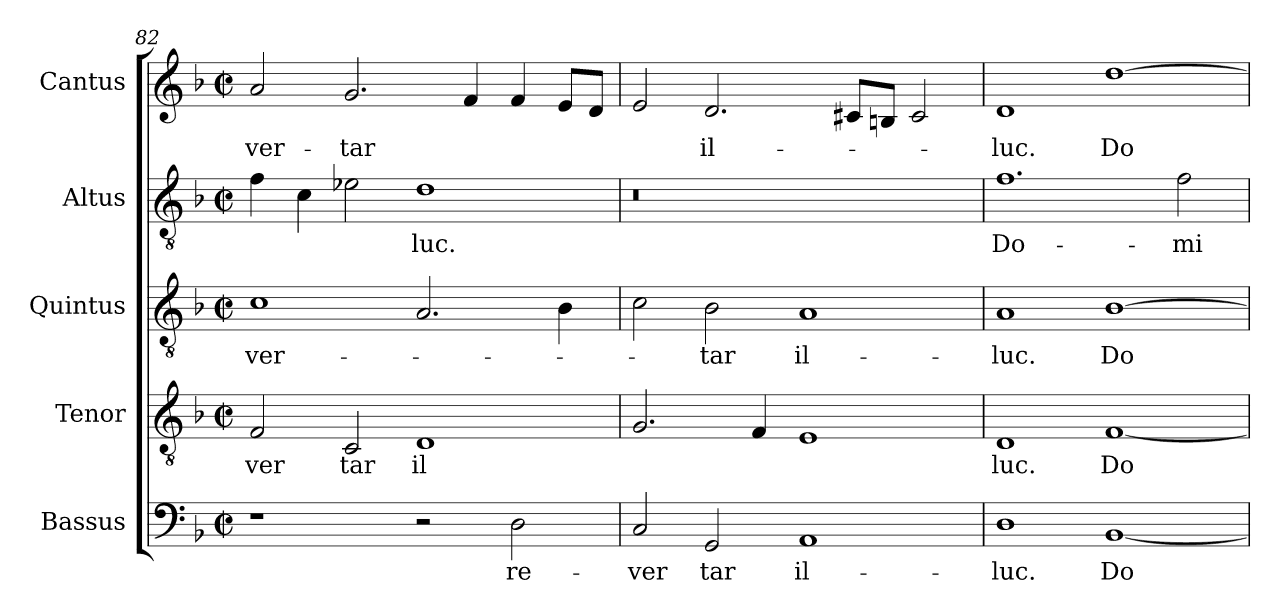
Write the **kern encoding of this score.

**kern	**text	**kern	**text	**kern	**text	**kern	**text	**kern	**text
*part5	*part5	*part4	*part4	*part3	*part3	*part2	*part2	*part1	*part1
*staff5	*staff5	*staff4	*staff4	*staff3	*staff3	*staff2	*staff2	*staff1	*staff1
*I"Bassus	*	*I"Tenor	*	*I"Quintus	*	*I"Altus	*	*I"Cantus	*
*clefF4	*	*clefGv2	*	*clefGv2	*	*clefGv2	*	*clefG2	*
*k[b-]	*	*k[b-]	*	*k[b-]	*	*k[b-]	*	*k[b-]	*
*F:	*	*F:	*	*F:	*	*F:	*	*F:	*
*M2/2	*	*M2/2	*	*M2/2	*	*M2/2	*	*M2/2	*
*met(c|)	*	*met(c|)	*	*met(c|)	*	*met(c|)	*	*met(c|)	*
=82	=82	=82	=82	=82	=82	=82	=82	=82	=82
!	!	!	!LO:LY:b:cj	!	!LO:LY:b:cj	!	!	!	!LO:LY:b:cj
1r	.	2F/	ver	1c	-ver-	4f\	.	2a/	-ver-
.	.	.	.	.	.	4c\	.	.	.
!	!	!	!LO:LY:b:cj	!	!	!	!	!	!LO:LY:b
.	.	2C/	tar	.	.	2e-X\	.	2.g/	-tar
!	!	!	!LO:LY:b:cj	!	!	!	!LO:LY:b:cj	!	!
2r	.	1D	il	2.A/	.	1d	-luc.	.	.
.	.	.	.	.	.	.	.	4f/	.
!	!LO:LY:b:cj	!	!	!	!	!	!	!	!
2D\	re-	.	.	.	.	.	.	4f/	.
.	.	.	.	4B-\	.	.	.	8e/L	.
.	.	.	.	.	.	.	.	8d/J	.
=83	=83	=83	=83	=83	=83	=83	=83	=83	=83
!	!LO:LY:b:cj	!	!	!	!	!	!	!	!
2C/	-ver	2.G/	.	2c\	.	0r	.	2e/	.
!	!LO:LY:b:cj	!	!	!	!LO:LY:b:cj	!	!	!	!LO:LY:b:cj
2GG/	tar	.	.	2B-\	-tar	.	.	2.d/	il-
.	.	4F/	.	.	.	.	.	.	.
!	!LO:LY:b:cj	!	!	!	!LO:LY:b:cj	!	!	!	!
1AA	il-	1E	.	1A	il-	.	.	.	.
.	.	.	.	.	.	.	.	8c#/L	.
.	.	.	.	.	.	.	.	8B/J	.
.	.	.	.	.	.	.	.	2c#/	.
=84	=84	=84	=84	=84	=84	=84	=84	=84	=84
!	!LO:LY:b:cj	!	!LO:LY:b:cj	!	!LO:LY:b:cj	!	!LO:LY:b:cj	!	!LO:LY:b:cj
1D	-luc.	1D	luc.	1A	-luc.	1.f	Do-	1d	-luc.
!	!LO:LY:b:cj	!	!LO:LY:b:cj	!	!LO:LY:b:cj	!	!	!	!LO:LY:b:cj
[>1BB-	Do-	[>1F	Do	[>1B-	Do-	.	.	[>1dd	Do-
!	!	!	!	!	!	!	!LO:LY:b:cj	!	!
.	.	.	.	.	.	2f\	-mi-	.	.
=	=	=	=	=	=	=	=	=	=
*-	*-	*-	*-	*-	*-	*-	*-	*-	*-
